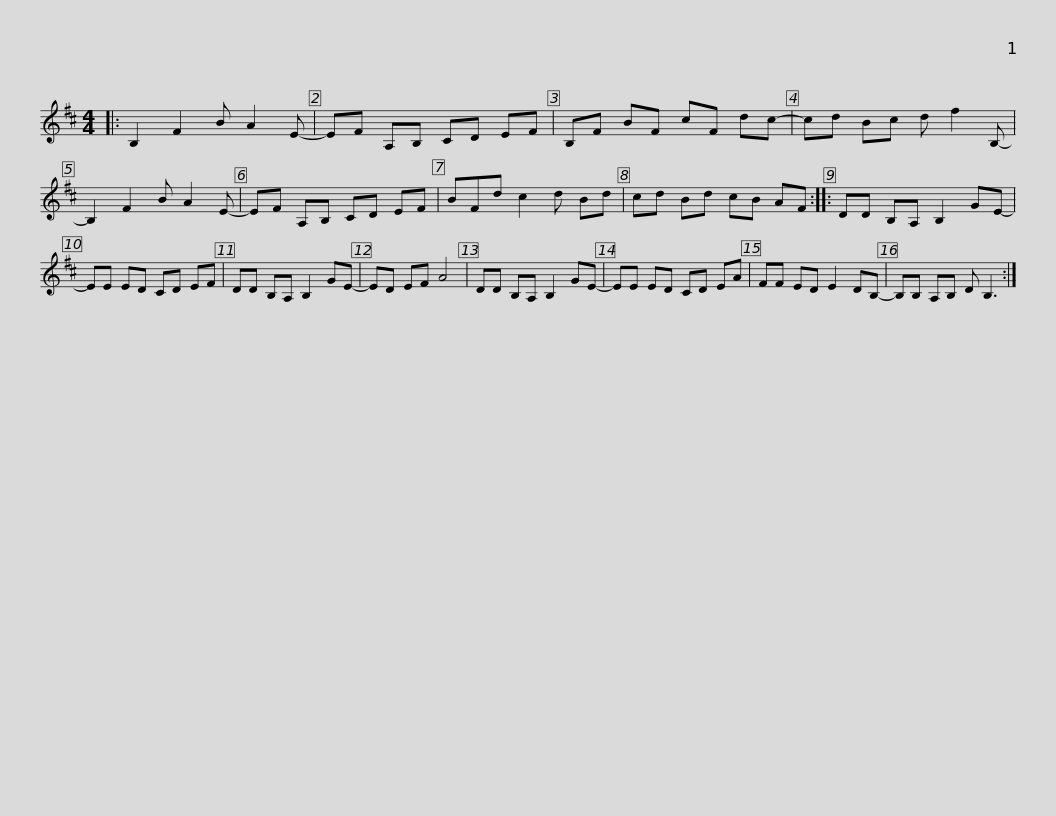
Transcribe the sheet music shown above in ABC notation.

X:1
L:1/8
M:4/4
I:linebreak $
K:Bmin
V:1 treble
V:1
|: B,2 F2 B A2 E- | EF A,B, CD EF | B,F BF cF dc- | cd Bc d f2 B,- | B,2 F2 B A2 E- |$ %5
 EF A,B, CD EF | BFd c2 d Bd | cd Bd cB AF :: DD B,A, B,2 GE- | EE ED CD EF |$ %10
 DD B,A, B,2 GE- | ED EF A4 | DD B,A, B,2 GE- | EE ED CD EA | FF ED E2 DB,- |$ %15
 B,B, A,B, D B,3 :| %16
